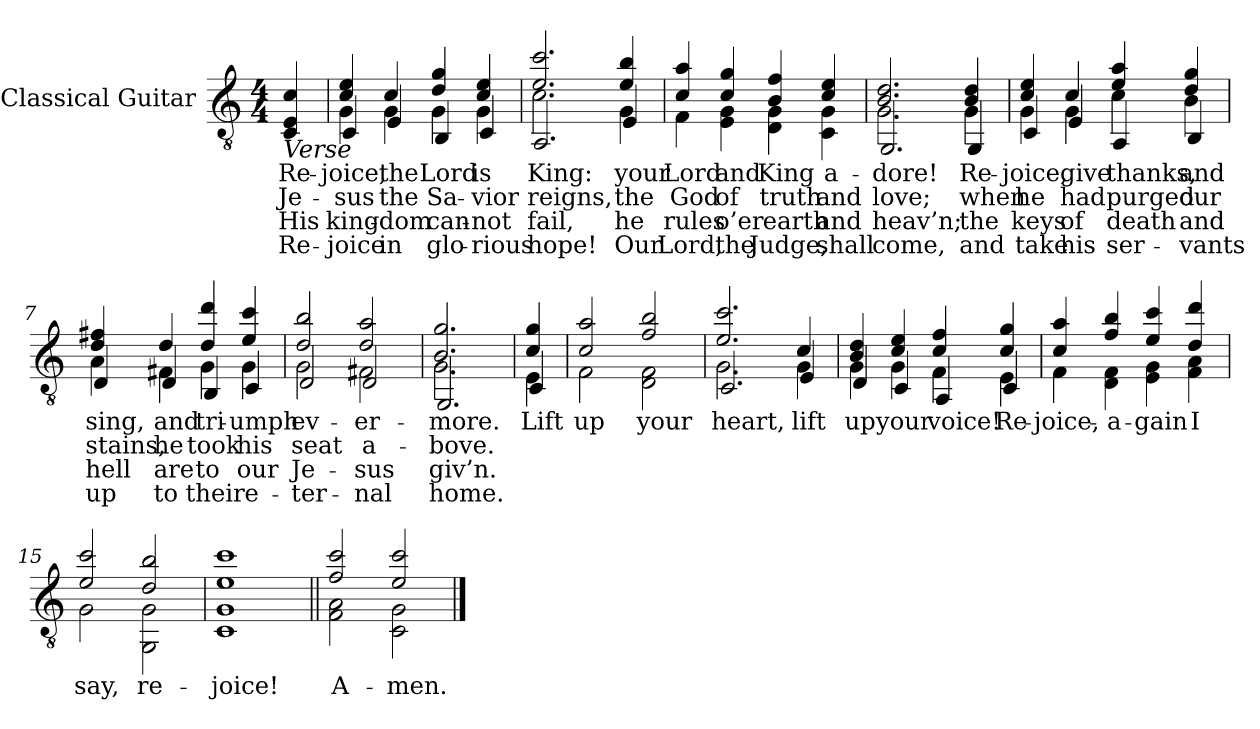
**kern	**text	**text	**text	**text
*part1	*part1	*part1	*part1	*part1
*staff1	*staff1	*staff1	*staff1	*staff1
*I"Classical Guitar	*	*	*	*
*I'Ac Gtr	*	*	*	*
*clefGv2	*	*	*	*
*k[]	*	*	*	*
*M4/4	*	*	*	*
=1	=1	=1	=1	=1
!LO:TX:b:i:t=Verse	!	!	!	!
!	!LO:LY:b	!LO:LY:b	!LO:LY:b	!LO:LY:b
4C/ 4E/ 4c/	Re-	Je-	His	Re-
=2	=2	=2	=2	=2
!	!LO:LY:b	!LO:LY:b	!LO:LY:b	!LO:LY:b
*^	*	*	*	*
*	*^	*	*	*	*
4c/ 4e/	4G\	4C/	-joice,	-sus	king-	-joice
!	!	!	!LO:LY:b	!LO:LY:b	!LO:LY:b	!LO:LY:b
4c/	4G\	4E/	the	the	-dom	in
!	!	!	!LO:LY:b	!LO:LY:b	!LO:LY:b	!LO:LY:b
4d/ 4g/	4G\	4BB/	Lord	Sa-	can-	glo-
!	!	!	!LO:LY:b	!LO:LY:b	!LO:LY:b	!LO:LY:b
4c/ 4e/	4G\	4C/	is	-vior	-not	-rious
=3	=3	=3	=3	=3	=3	=3
!	!	!	!LO:LY:b	!LO:LY:b	!LO:LY:b	!LO:LY:b
2.e/ 2.cc/	2.c\	2.AA/	King:	reigns,	fail,	hope!
!	!	!	!LO:LY:b	!LO:LY:b	!LO:LY:b	!LO:LY:b
4e/ 4b/	4G\	4E/	your	the	he	Our
=4	=4	=4	=4	=4	=4	=4
!	!	!	!LO:LY:b	!LO:LY:b	!LO:LY:b	!LO:LY:b
*	*v	*v	*	*	*	*
4c/ 4a/	4F\	Lord	God	rules	Lord,
!	!	!LO:LY:b	!LO:LY:b	!LO:LY:b	!LO:LY:b
4c/ 4g/	4E\ 4G\	and	of	o’er	the
!	!	!LO:LY:b	!LO:LY:b	!LO:LY:b	!LO:LY:b
4B/ 4f/	4D\ 4G\	King	truth	earth	Judge,
!	!	!LO:LY:b	!LO:LY:b	!LO:LY:b	!LO:LY:b
4c/ 4e/	4C\ 4G\	a-	and	and	shall
!!LO:LB:g=z	!!
=5	=5	=5	=5	=5	=5
!	!	!LO:LY:b	!LO:LY:b	!LO:LY:b	!LO:LY:b
*	*^	*	*	*	*
2.B/ 2.d/	2.G\	2.GG/	-dore!	love;	heav’n;	come,
!	!	!	!LO:LY:b	!LO:LY:b	!LO:LY:b	!LO:LY:b
4B/ 4d/	4G\	4GG/	Re-	when	the	and
=6	=6	=6	=6	=6	=6	=6
!	!	!	!LO:LY:b	!LO:LY:b	!LO:LY:b	!LO:LY:b
4c/ 4e/	4G\	4C/	-joice,	he	keys	take
!	!	!	!LO:LY:b	!LO:LY:b	!LO:LY:b	!LO:LY:b
4c/	4G\	4E/	give	had	of	his
!	!	!	!LO:LY:b	!LO:LY:b	!LO:LY:b	!LO:LY:b
4e/ 4a/	4c\	4AA/	thanks,	purged	death	ser-
!	!	!	!LO:LY:b	!LO:LY:b	!LO:LY:b	!LO:LY:b
4d/ 4g/	4B\	4BB/	and	our	and	-vants
=7	=7	=7	=7	=7	=7	=7
!	!	!	!LO:LY:b	!LO:LY:b	!LO:LY:b	!LO:LY:b
4d/ 4f#X/	4A\	4D/	sing,	stains,	hell	up
!	!	!	!LO:LY:b	!LO:LY:b	!LO:LY:b	!LO:LY:b
4d/	4F#X\	4D/	and	he	are	to
!	!	!	!LO:LY:b	!LO:LY:b	!LO:LY:b	!LO:LY:b
4d/ 4dd/	4G\	4BB/	tri-	took	to	their
!	!	!	!LO:LY:b	!LO:LY:b	!LO:LY:b	!LO:LY:b
4e/ 4cc/	4G\	4C/	-umph	his	our	e-
=8	=8	=8	=8	=8	=8	=8
!	!	!	!LO:LY:b	!LO:LY:b	!LO:LY:b	!LO:LY:b
2d/ 2b/	2G\	2D/	ev-	seat	Je-	-ter-
!	!	!	!LO:LY:b	!LO:LY:b	!LO:LY:b	!LO:LY:b
2d/ 2a/	2F#X\	2D/	-er-	a-	-sus	-nal
!!LO:LB:g=z	!!	!!
=9	=9	=9	=9	=9	=9	=9
!	!	!	!LO:LY:b	!LO:LY:b	!LO:LY:b	!LO:LY:b
2.B/ 2.g/	2.G\	2.GG/	-more.	-bove.	giv’n.	home.
=10	=10	=10	=10	=10	=10	=10
!	!	!	!LO:LY:b	!	!	!
4c/ 4g/	4E\	4C/	Lift	.	.	.
=11	=11	=11	=11	=11	=11	=11
!	!	!	!LO:LY:b	!	!	!
*	*v	*v	*	*	*	*
2c/ 2a/	2F\	up	.	.	.
!	!	!LO:LY:b	!	!	!
2f/ 2b/	2D\ 2F\	your	.	.	.
=12	=12	=12	=12	=12	=12
!	!	!LO:LY:b	!	!	!
*	*^	*	*	*	*
2.e/ 2.cc/	2.G\	2.C/	heart,	.	.	.
!	!	!	!LO:LY:b	!	!	!
4c/	4G\	4E/	lift	.	.	.
=13	=13	=13	=13	=13	=13	=13
!	!	!	!LO:LY:b	!	!	!
4B/ 4d/	4G\	4D/	up	.	.	.
!	!	!	!LO:LY:b	!	!	!
4c/ 4e/	4G\	4C/	your	.	.	.
!	!	!	!LO:LY:b	!	!	!
4c/ 4f/	4F\	4AA/	voice!	.	.	.
!	!	!	!LO:LY:b	!	!	!
4c/ 4g/	4E\	4C/	Re-	.	.	.
!!LO:LB:g=z	!!	!!
=14	=14	=14	=14	=14	=14	=14
!	!	!	!LO:LY:b	!	!	!
*	*v	*v	*	*	*	*
4c/ 4a/	4F\	-joice,-	.	.	.
!	!	!LO:LY:b	!	!	!
4f/ 4b/	4D\ 4F\	-a-	.	.	.
!	!	!LO:LY:b	!	!	!
4e/ 4cc/	4E\ 4G\	-gain	.	.	.
!	!	!LO:LY:b	!	!	!
4d/ 4dd/	4F\ 4A\	I	.	.	.
=15	=15	=15	=15	=15	=15
!	!	!LO:LY:b	!	!	!
2e/ 2cc/	2G\	say,	.	.	.
!	!	!LO:LY:b	!	!	!
2d/ 2b/	2GG\ 2G\	re-	.	.	.
=16	=16	=16	=16	=16	=16
!	!	!LO:LY:b	!	!	!
1e 1cc	1C 1G	-joice!	.	.	.
=17||	=17||	=17||	=17||	=17||	=17||
!	!	!LO:LY:b	!	!	!
2f/ 2cc/	2F\ 2A\	A-	.	.	.
!	!	!LO:LY:b	!	!	!
2e/ 2cc/	2C\ 2G\	-men.	.	.	.
*v	*v	*	*	*	*
==	==	==	==	==
*-	*-	*-	*-	*-
